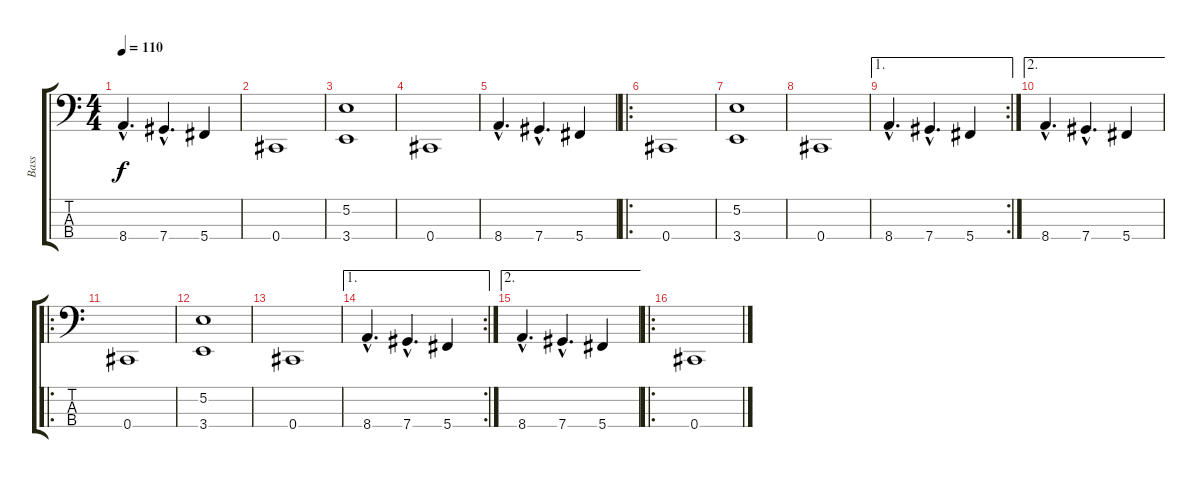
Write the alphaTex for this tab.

\track ("Bass" "Bass") {instrument electricbassfinger}
\staff {score tabs}
\tuning (E2 B1 Gb1 Db1) {hide}
\ts (4 4)
\tempo 110
\clef f4
\ks c
8.4{hac}.4{d dy f} 7.4{hac}.4{d} 5.4.4 |
0.4.1 |
(5.2 3.4).1 |
0.4.1 |
8.4{hac}.4{d} 7.4{hac}.4{d} 5.4.4 |
\ro
0.4.1 |
(5.2 3.4).1 |
0.4.1 |
\ae 1
\rc 2
8.4{hac}.4{d} 7.4{hac}.4{d} 5.4.4 |
\ae 2
8.4{hac}.4{d} 7.4{hac}.4{d} 5.4.4 |
\ro
0.4.1 |
(5.2 3.4).1 |
0.4.1 |
\ae 1
\rc 2
8.4{hac}.4{d} 7.4{hac}.4{d} 5.4.4 |
\ae 2
8.4{hac}.4{d} 7.4{hac}.4{d} 5.4.4 |
\ro
0.4.1
